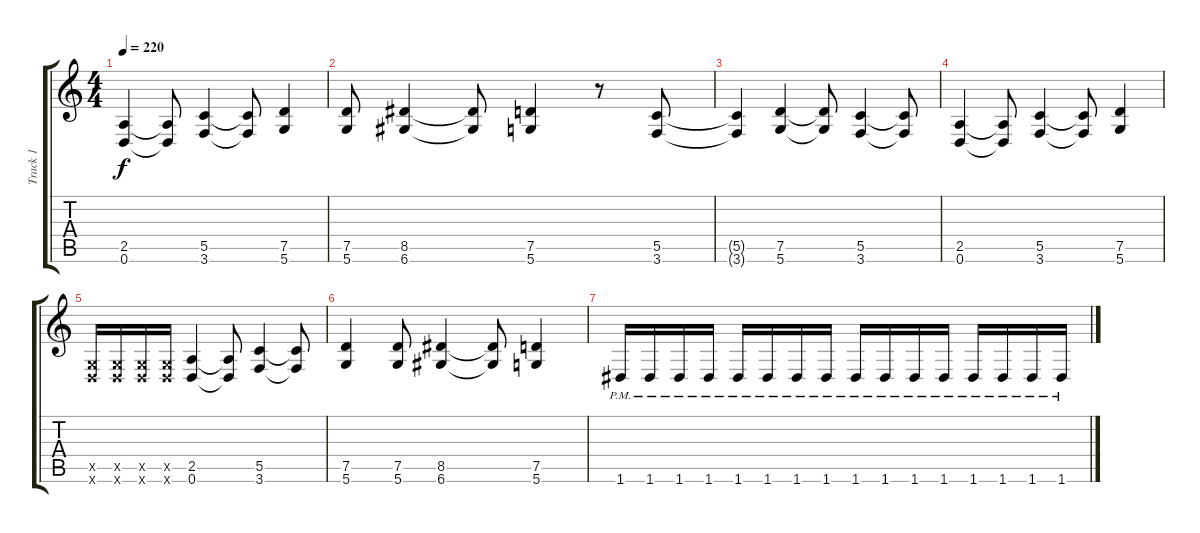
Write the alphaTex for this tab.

\track ("Track 1" "Track 1") {instrument distortionguitar}
\staff {score tabs}
\tuning (D4 A3 F3 C3 G2 D2) {hide}
\ts (4 4)
\tempo 220
\clef g2
\ks c
(2.5 0.6).4{dy f} (2.5{t} 0.6{t}).8 (5.5 3.6).4 (5.5{t} 3.6{t}).8 (7.5 5.6).4 |
(7.5 5.6).8 (8.5 6.6).4 (8.5{t} 6.6{t}).8 (7.5 5.6).4 r.8 (5.5 3.6).8 |
(5.5{t} 3.6{t}).4 (7.5 5.6).4 (7.5{t} 5.6{t}).8 (5.5 3.6).4 (5.5{t} 3.6{t}).8 |
(2.5 0.6).4 (2.5{t} 0.6{t}).8 (5.5 3.6).4 (5.5{t} 3.6{t}).8 (7.5 5.6).4 |
(0.5{x} 0.6{x}).16 (0.5{x} 0.6{x}).16 (0.5{x} 0.6{x}).16 (0.5{x} 0.6{x}).16 (2.5 0.6).4 (2.5{t} 0.6{t}).8 (5.5 3.6).4 (5.5{t} 3.6{t}).8 |
(7.5 5.6).4 (7.5 5.6).8 (8.5 6.6).4 (8.5{t} 6.6{t}).8 (7.5 5.6).4 |
1.6{pm}.16 1.6{pm}.16 1.6{pm}.16 1.6{pm}.16 1.6{pm}.16 1.6{pm}.16 1.6{pm}.16 1.6{pm}.16 1.6{pm}.16 1.6{pm}.16 1.6{pm}.16 1.6{pm}.16 1.6{pm}.16 1.6{pm}.16 1.6{pm}.16 1.6{pm}.16
